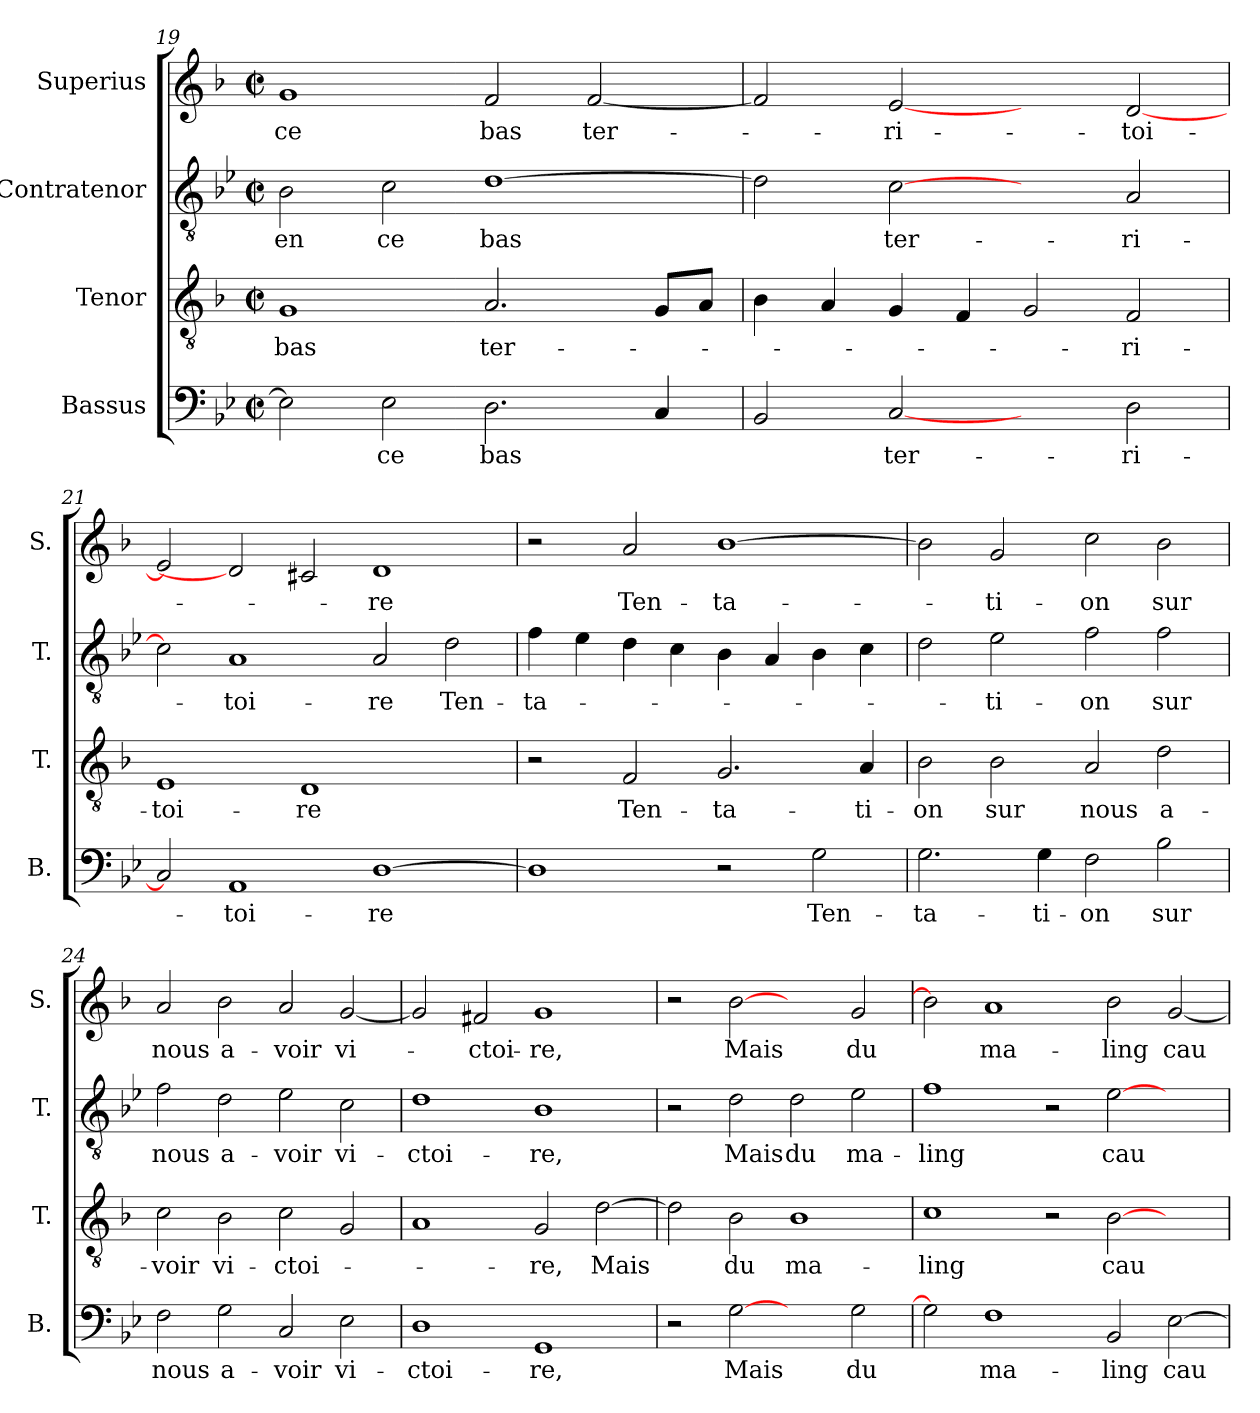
**kern	**text	**kern	**text	**kern	**text	**kern	**text
*part4	*part4	*part3	*part3	*part2	*part2	*part1	*part1
*staff4	*staff4	*staff3	*staff3	*staff2	*staff2	*staff1	*staff1
*I"Bassus	*	*I"Tenor	*	*I"Contratenor	*	*I"Superius	*
*I'B.	*	*I'T.	*	*I'T.	*	*I'S.	*
!!LO:PB:g=z
*clefF4	*	*clefGv2	*	*clefGv2	*	*clefG2	*
*k[b-e-]	*	*k[b-]	*	*k[b-e-]	*	*k[b-]	*
*B-:	*	*F:	*	*B-:	*	*F:	*
*M2/2	*	*M2/2	*	*M2/2	*	*M2/2	*
*met(c|)	*	*met(c|)	*	*met(c|)	*	*met(c|)	*
=19	=19	=19	=19	=19	=19	=19	=19
2E-\]	.	1G/	bas	2B-\	en	1g/	ce
2E-\	ce	.	.	2c\	ce	.	.
2.D\	bas	2.A/	ter-	[1d\	bas	2f/	bas
.	.	.	.	.	.	[2f/	ter-
4C/	.	8G/L	.	.	.	.	.
.	.	8A/J	.	.	.	.	.
=20	=20	=20	=20	=20	=20	=20	=20
2BB-/	.	4B-\	.	2d\]	.	2f/]	.
.	.	4A/	.	.	.	.	.
[2C/	ter-	4G/	.	[2c\	ter-	[2e/	-ri-
.	.	4F/	.	.	.	.	.
2ryy	.	2G/	.	2ryy	.	2ryy	.
2D\	-ri-	2F/	-ri-	2A/	-ri-	[2d/	-toi-
=21	=21	=21	=21	=21	=21	=21	=21
2C/]	.	1E/	-toi-	2c\]	.	2e/]	.
1AA/	-toi-	.	.	1A/	-toi-	2d/]	.
.	.	1D/	-re	.	.	2c#X/	.
[1D\	-re	.	.	2A/	-re	1d/	-re
.	.	2ryy	.	2d\	Ten-	.	.
=22	=22	=22	=22	=22	=22	=22	=22
1D\]	.	2r	.	4f\	-ta-	2r	.
.	.	.	.	4e-\	.	.	.
.	.	2F/	Ten-	4d\	.	2a/	Ten-
.	.	.	.	4c\	.	.	.
2r	.	2.G/	-ta-	4B-\	.	[1b-\	-ta-
.	.	.	.	4A/	.	.	.
2G\	Ten-	.	.	4B-\	.	.	.
.	.	4A/	-ti-	4c\	.	.	.
=23	=23	=23	=23	=23	=23	=23	=23
2.G\	-ta-	2B-\	-on	2d\	.	2b-\]	.
.	.	2B-\	sur	2e-\	-ti-	2g/	-ti-
4G\	-ti-	.	.	.	.	.	.
2F\	-on	2A/	nous	2f\	-on	2cc\	-on
2B-\	sur	2d\	a-	2f\	sur	2b-\	sur
!!LO:LB:g=z
=24	=24	=24	=24	=24	=24	=24	=24
2F\	nous	2c\	-voir	2f\	nous	2a/	nous
2G\	a-	2B-\	vi-	2d\	a-	2b-\	a-
2C/	-voir	2c\	-ctoi-	2e-\	-voir	2a/	-voir
2E-\	vi-	2G/	.	2c\	vi-	[2g/	vi-
=25	=25	=25	=25	=25	=25	=25	=25
1D\	-ctoi-	1A/	.	1d\	-ctoi-	2g/]	.
.	.	.	.	.	.	2f#X/	-ctoi-
1GG/	-re,	2G/	-re,	1B-\	-re,	1g/	-re,
.	.	[2d\	Mais	.	.	.	.
=26	=26	=26	=26	=26	=26	=26	=26
2r	.	2d\]	.	2r	.	2r	.
[2G\	Mais	2B-\	du	2d\	Mais	[2b-\	Mais
2ryy	.	1B-\	ma-	2d\	du	2ryy	.
2G\	du	.	.	2e-\	ma-	2g/	du
=27	=27	=27	=27	=27	=27	=27	=27
2G\]	.	1c\	-ling	1f\	-ling	2b-\]	.
1F\	ma-	.	.	.	.	1a/	ma-
.	.	2r	.	2r	.	.	.
2BB-/	-ling	[2B-\	cau-	[2e-\	cau-	2b-\	-ling
[2E-\	cau-	2ryy	.	2ryy	.	[2g/	cau-
=	=	=	=	=	=	=	=
*-	*-	*-	*-	*-	*-	*-	*-
